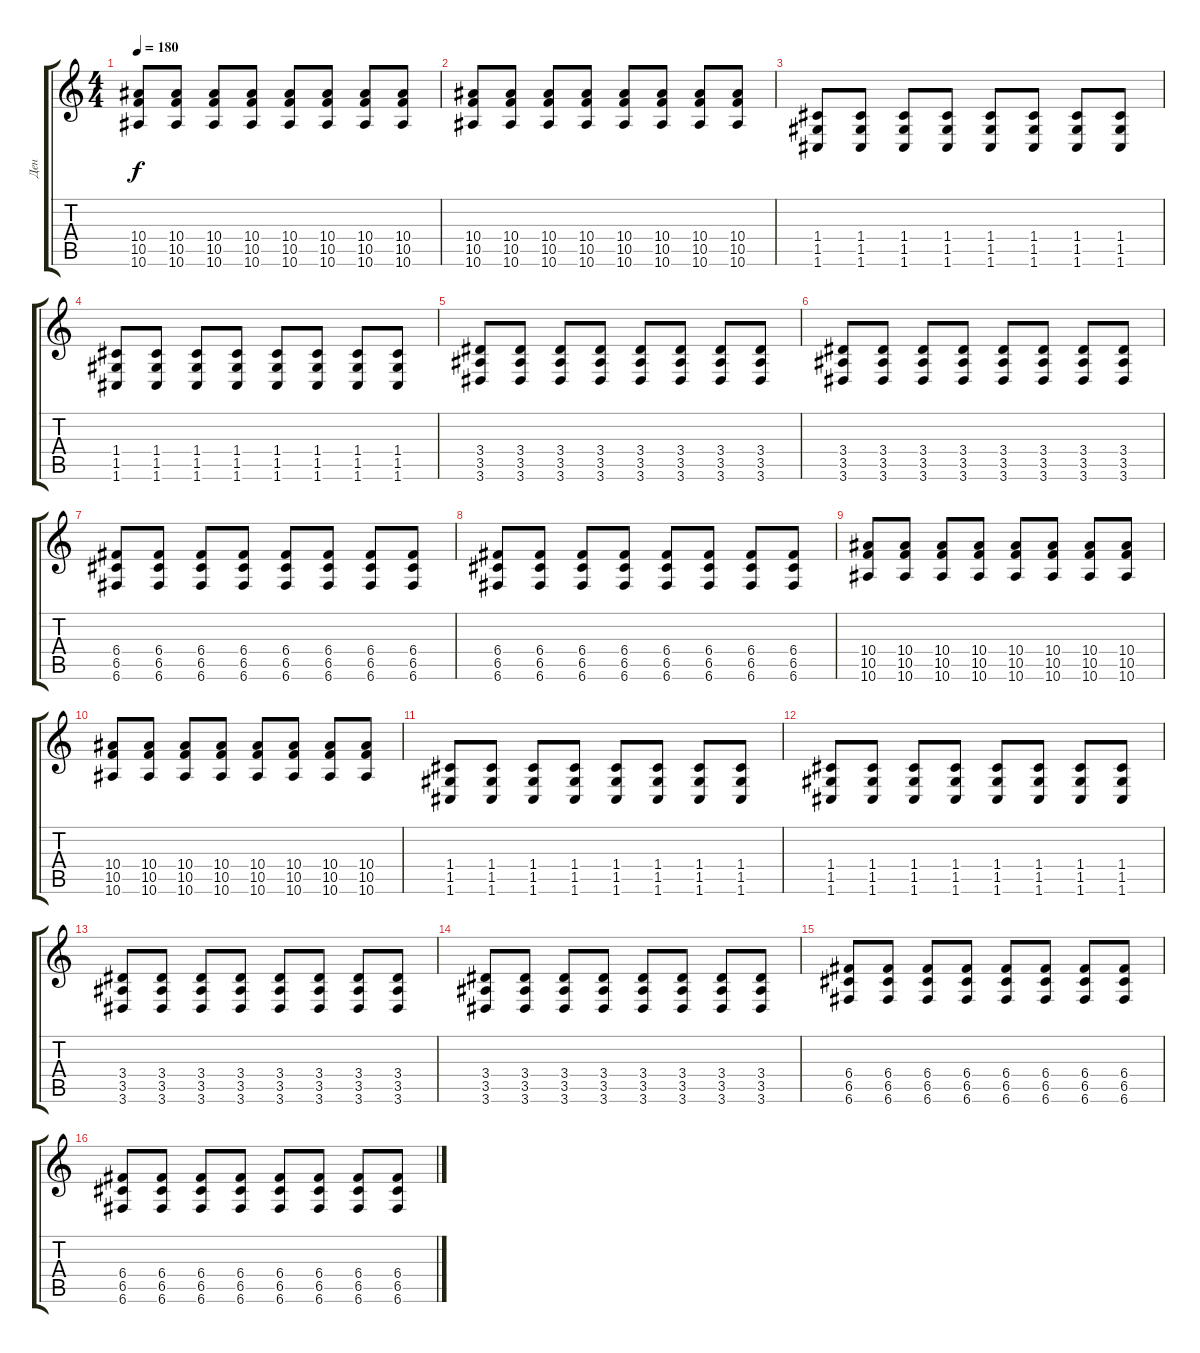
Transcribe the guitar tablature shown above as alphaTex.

\track ("Ден" "Ден") {instrument overdrivenguitar}
\staff {score tabs}
\tuning (D4 A3 F3 C3 G2 C2) {hide}
\ts (4 4)
\tempo 180
\clef g2
\ks c
(10.4 10.5 10.6).8{dy f} (10.4 10.5 10.6).8 (10.4 10.5 10.6).8 (10.4 10.5 10.6).8 (10.4 10.5 10.6).8 (10.4 10.5 10.6).8 (10.4 10.5 10.6).8 (10.4 10.5 10.6).8 |
(10.4 10.5 10.6).8 (10.4 10.5 10.6).8 (10.4 10.5 10.6).8 (10.4 10.5 10.6).8 (10.4 10.5 10.6).8 (10.4 10.5 10.6).8 (10.4 10.5 10.6).8 (10.4 10.5 10.6).8 |
(1.4 1.5 1.6).8 (1.4 1.5 1.6).8 (1.4 1.5 1.6).8 (1.4 1.5 1.6).8 (1.4 1.5 1.6).8 (1.4 1.5 1.6).8 (1.4 1.5 1.6).8 (1.4 1.5 1.6).8 |
(1.4 1.5 1.6).8 (1.4 1.5 1.6).8 (1.4 1.5 1.6).8 (1.4 1.5 1.6).8 (1.4 1.5 1.6).8 (1.4 1.5 1.6).8 (1.4 1.5 1.6).8 (1.4 1.5 1.6).8 |
(3.4 3.5 3.6).8 (3.4 3.5 3.6).8 (3.4 3.5 3.6).8 (3.4 3.5 3.6).8 (3.4 3.5 3.6).8 (3.4 3.5 3.6).8 (3.4 3.5 3.6).8 (3.4 3.5 3.6).8 |
(3.4 3.5 3.6).8 (3.4 3.5 3.6).8 (3.4 3.5 3.6).8 (3.4 3.5 3.6).8 (3.4 3.5 3.6).8 (3.4 3.5 3.6).8 (3.4 3.5 3.6).8 (3.4 3.5 3.6).8 |
(6.4 6.5 6.6).8 (6.4 6.5 6.6).8 (6.4 6.5 6.6).8 (6.4 6.5 6.6).8 (6.4 6.5 6.6).8 (6.4 6.5 6.6).8 (6.4 6.5 6.6).8 (6.4 6.5 6.6).8 |
(6.4 6.5 6.6).8 (6.4 6.5 6.6).8 (6.4 6.5 6.6).8 (6.4 6.5 6.6).8 (6.4 6.5 6.6).8 (6.4 6.5 6.6).8 (6.4 6.5 6.6).8 (6.4 6.5 6.6).8 |
(10.4 10.5 10.6).8 (10.4 10.5 10.6).8 (10.4 10.5 10.6).8 (10.4 10.5 10.6).8 (10.4 10.5 10.6).8 (10.4 10.5 10.6).8 (10.4 10.5 10.6).8 (10.4 10.5 10.6).8 |
(10.4 10.5 10.6).8 (10.4 10.5 10.6).8 (10.4 10.5 10.6).8 (10.4 10.5 10.6).8 (10.4 10.5 10.6).8 (10.4 10.5 10.6).8 (10.4 10.5 10.6).8 (10.4 10.5 10.6).8 |
(1.4 1.5 1.6).8 (1.4 1.5 1.6).8 (1.4 1.5 1.6).8 (1.4 1.5 1.6).8 (1.4 1.5 1.6).8 (1.4 1.5 1.6).8 (1.4 1.5 1.6).8 (1.4 1.5 1.6).8 |
(1.4 1.5 1.6).8 (1.4 1.5 1.6).8 (1.4 1.5 1.6).8 (1.4 1.5 1.6).8 (1.4 1.5 1.6).8 (1.4 1.5 1.6).8 (1.4 1.5 1.6).8 (1.4 1.5 1.6).8 |
(3.4 3.5 3.6).8 (3.4 3.5 3.6).8 (3.4 3.5 3.6).8 (3.4 3.5 3.6).8 (3.4 3.5 3.6).8 (3.4 3.5 3.6).8 (3.4 3.5 3.6).8 (3.4 3.5 3.6).8 |
(3.4 3.5 3.6).8 (3.4 3.5 3.6).8 (3.4 3.5 3.6).8 (3.4 3.5 3.6).8 (3.4 3.5 3.6).8 (3.4 3.5 3.6).8 (3.4 3.5 3.6).8 (3.4 3.5 3.6).8 |
(6.4 6.5 6.6).8 (6.4 6.5 6.6).8 (6.4 6.5 6.6).8 (6.4 6.5 6.6).8 (6.4 6.5 6.6).8 (6.4 6.5 6.6).8 (6.4 6.5 6.6).8 (6.4 6.5 6.6).8 |
(6.4 6.5 6.6).8 (6.4 6.5 6.6).8 (6.4 6.5 6.6).8 (6.4 6.5 6.6).8 (6.4 6.5 6.6).8 (6.4 6.5 6.6).8 (6.4 6.5 6.6).8 (6.4 6.5 6.6).8
